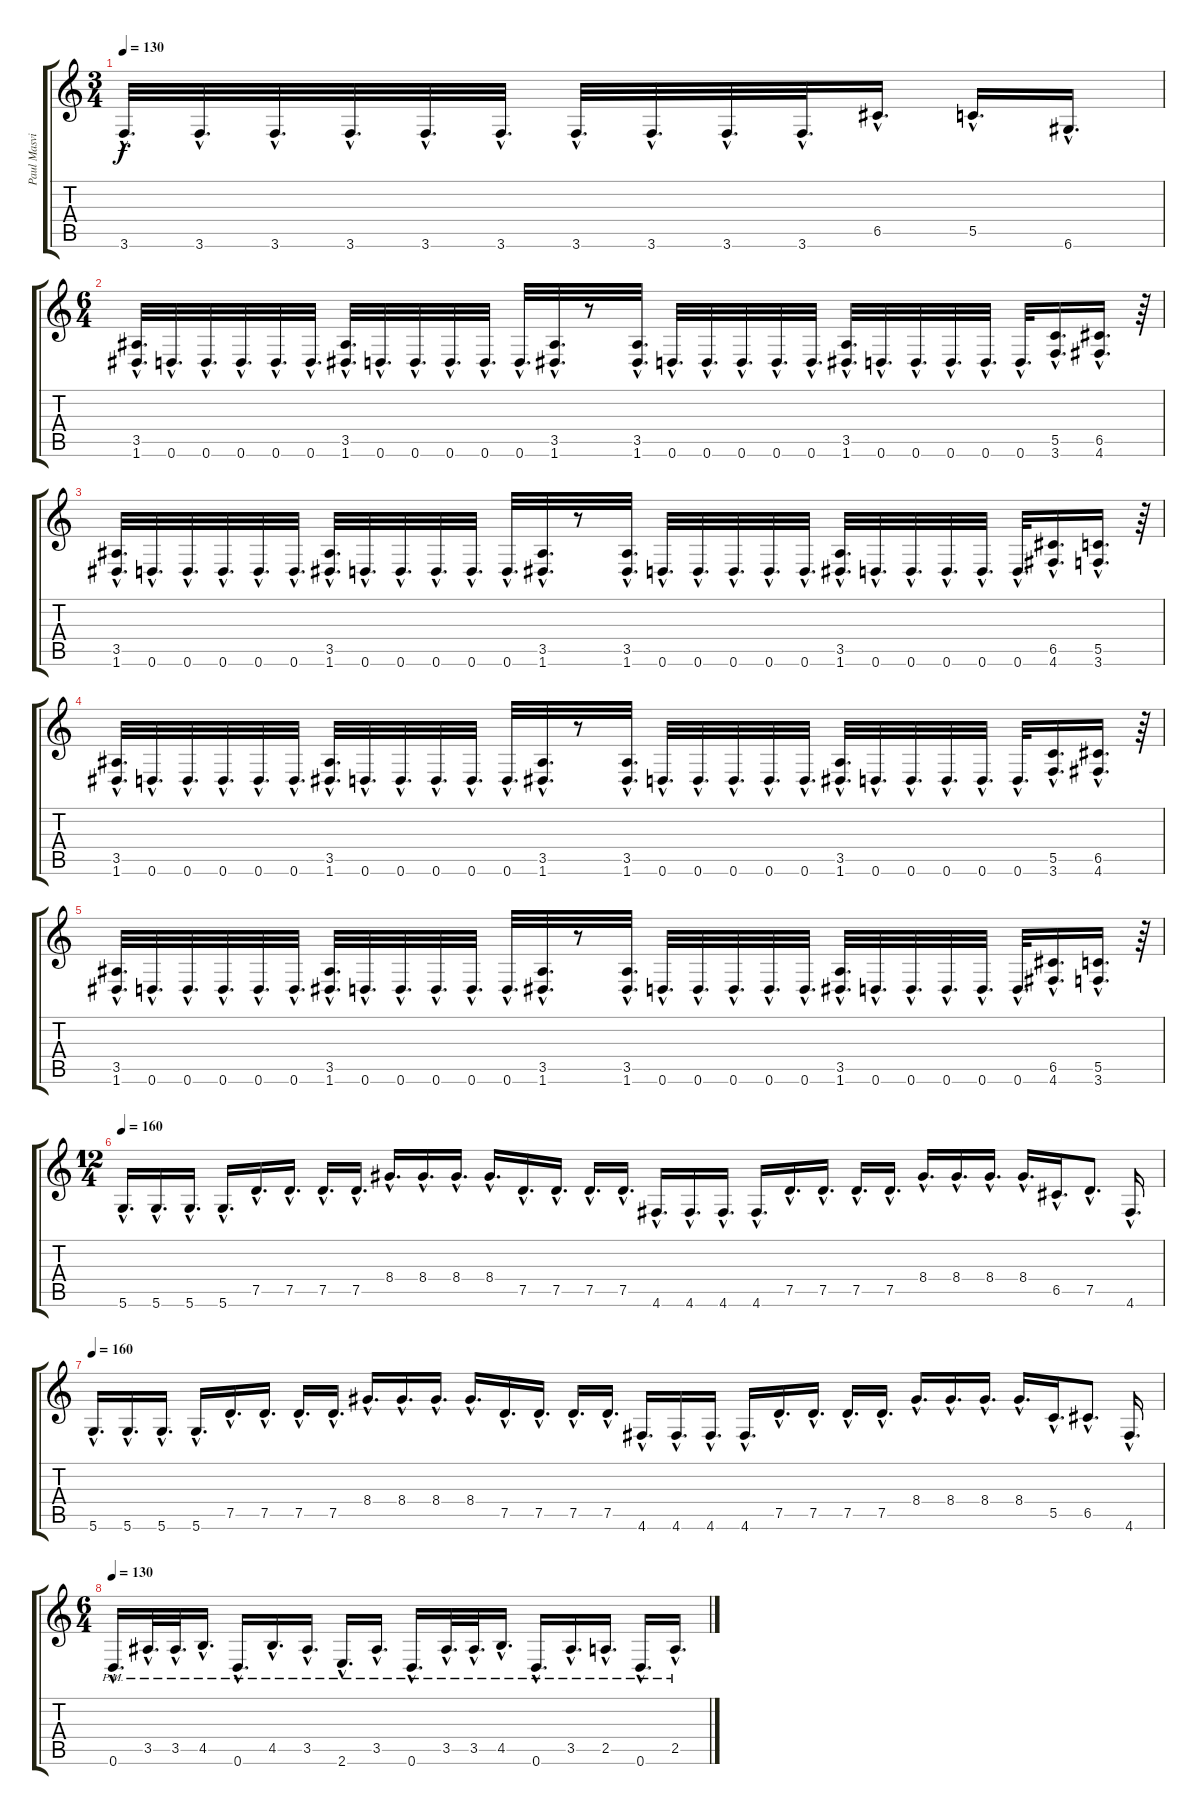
\track ("Paul Masvidal" "Paul Masvi") {instrument distortionguitar}
\staff {score tabs}
\tuning (D4 A3 F3 C3 G2 D2) {hide}
\ts (3 4)
\tempo 130
\clef g2
\ks c
3.6{hac}.32{d dy f} 3.6{hac}.32{d} 3.6{hac}.32{d} 3.6{hac}.32{d} 3.6{hac}.32{d} 3.6{hac}.32{d} 3.6{hac}.32{d} 3.6{hac}.32{d} 3.6{hac}.32{d} 3.6{hac}.32{d} 6.5{hac}.16{d} 5.5{hac}.16{d} 6.6{hac}.16{d} |
\ts (6 4)
(3.5{hac} 1.6{hac}).32{d} 0.6{hac}.32{d} 0.6{hac}.32{d} 0.6{hac}.32{d} 0.6{hac}.32{d} 0.6{hac}.32{d} (3.5{hac} 1.6{hac}).32{d} 0.6{hac}.32{d} 0.6{hac}.32{d} 0.6{hac}.32{d} 0.6{hac}.32{d} 0.6{hac}.32{d} (3.5{hac} 1.6{hac}).32{d} r.8 (3.5{hac} 1.6{hac}).32{d} 0.6{hac}.32{d} 0.6{hac}.32{d} 0.6{hac}.32{d} 0.6{hac}.32{d} 0.6{hac}.32{d} (3.5{hac} 1.6{hac}).32{d} 0.6{hac}.32{d} 0.6{hac}.32{d} 0.6{hac}.32{d} 0.6{hac}.32{d} 0.6{hac}.32{d} (5.5{hac} 3.6{hac}).16{d} (6.5{hac} 4.6{hac}).16{d} r.64 |
(3.5{hac} 1.6{hac}).32{d} 0.6{hac}.32{d} 0.6{hac}.32{d} 0.6{hac}.32{d} 0.6{hac}.32{d} 0.6{hac}.32{d} (3.5{hac} 1.6{hac}).32{d} 0.6{hac}.32{d} 0.6{hac}.32{d} 0.6{hac}.32{d} 0.6{hac}.32{d} 0.6{hac}.32{d} (3.5{hac} 1.6{hac}).32{d} r.8 (3.5{hac} 1.6{hac}).32{d} 0.6{hac}.32{d} 0.6{hac}.32{d} 0.6{hac}.32{d} 0.6{hac}.32{d} 0.6{hac}.32{d} (3.5{hac} 1.6{hac}).32{d} 0.6{hac}.32{d} 0.6{hac}.32{d} 0.6{hac}.32{d} 0.6{hac}.32{d} 0.6{hac}.32{d} (6.5{hac} 4.6{hac}).16{d} (5.5{hac} 3.6{hac}).16{d} r.64 |
(3.5{hac} 1.6{hac}).32{d} 0.6{hac}.32{d} 0.6{hac}.32{d} 0.6{hac}.32{d} 0.6{hac}.32{d} 0.6{hac}.32{d} (3.5{hac} 1.6{hac}).32{d} 0.6{hac}.32{d} 0.6{hac}.32{d} 0.6{hac}.32{d} 0.6{hac}.32{d} 0.6{hac}.32{d} (3.5{hac} 1.6{hac}).32{d} r.8 (3.5{hac} 1.6{hac}).32{d} 0.6{hac}.32{d} 0.6{hac}.32{d} 0.6{hac}.32{d} 0.6{hac}.32{d} 0.6{hac}.32{d} (3.5{hac} 1.6{hac}).32{d} 0.6{hac}.32{d} 0.6{hac}.32{d} 0.6{hac}.32{d} 0.6{hac}.32{d} 0.6{hac}.32{d} (5.5{hac} 3.6{hac}).16{d} (6.5{hac} 4.6{hac}).16{d} r.64 |
(3.5{hac} 1.6{hac}).32{d} 0.6{hac}.32{d} 0.6{hac}.32{d} 0.6{hac}.32{d} 0.6{hac}.32{d} 0.6{hac}.32{d} (3.5{hac} 1.6{hac}).32{d} 0.6{hac}.32{d} 0.6{hac}.32{d} 0.6{hac}.32{d} 0.6{hac}.32{d} 0.6{hac}.32{d} (3.5{hac} 1.6{hac}).32{d} r.8 (3.5{hac} 1.6{hac}).32{d} 0.6{hac}.32{d} 0.6{hac}.32{d} 0.6{hac}.32{d} 0.6{hac}.32{d} 0.6{hac}.32{d} (3.5{hac} 1.6{hac}).32{d} 0.6{hac}.32{d} 0.6{hac}.32{d} 0.6{hac}.32{d} 0.6{hac}.32{d} 0.6{hac}.32{d} (6.5{hac} 4.6{hac}).16{d} (5.5{hac} 3.6{hac}).16{d} r.64 |
\ts (12 4)
\tempo 160
5.6{hac}.16{d} 5.6{hac}.16{d} 5.6{hac}.16{d} 5.6{hac}.16{d} 7.5{hac}.16{d} 7.5{hac}.16{d} 7.5{hac}.16{d} 7.5{hac}.16{d} 8.4{hac}.16{d} 8.4{hac}.16{d} 8.4{hac}.16{d} 8.4{hac}.16{d} 7.5{hac}.16{d} 7.5{hac}.16{d} 7.5{hac}.16{d} 7.5{hac}.16{d} 4.6{hac}.16{d} 4.6{hac}.16{d} 4.6{hac}.16{d} 4.6{hac}.16{d} 7.5{hac}.16{d} 7.5{hac}.16{d} 7.5{hac}.16{d} 7.5{hac}.16{d} 8.4{hac}.16{d} 8.4{hac}.16{d} 8.4{hac}.16{d} 8.4{hac}.16{d} 6.5{hac}.16{d} 7.5{hac}.8{d} 4.6{hac}.16{d} |
\tempo 160
5.6{hac}.16{d} 5.6{hac}.16{d} 5.6{hac}.16{d} 5.6{hac}.16{d} 7.5{hac}.16{d} 7.5{hac}.16{d} 7.5{hac}.16{d} 7.5{hac}.16{d} 8.4{hac}.16{d} 8.4{hac}.16{d} 8.4{hac}.16{d} 8.4{hac}.16{d} 7.5{hac}.16{d} 7.5{hac}.16{d} 7.5{hac}.16{d} 7.5{hac}.16{d} 4.6{hac}.16{d} 4.6{hac}.16{d} 4.6{hac}.16{d} 4.6{hac}.16{d} 7.5{hac}.16{d} 7.5{hac}.16{d} 7.5{hac}.16{d} 7.5{hac}.16{d} 8.4{hac}.16{d} 8.4{hac}.16{d} 8.4{hac}.16{d} 8.4{hac}.16{d} 5.5{hac}.16{d} 6.5{hac}.8{d} 4.6{hac}.16{d} |
\ts (6 4)
\tempo 130
0.6{hac pm}.16{d} 3.5{hac pm}.32{d} 3.5{hac pm}.32{d} 4.5{hac pm}.16{d} 0.6{hac pm}.16{d} 4.5{hac pm}.16{d} 3.5{hac pm}.16{d} 2.6{hac pm}.16{d} 3.5{hac pm}.16{d} 0.6{hac pm}.16{d} 3.5{hac pm}.32{d} 3.5{hac pm}.32{d} 4.5{hac pm}.16{d} 0.6{hac pm}.16{d} 3.5{hac pm}.16{d} 2.5{hac pm}.16{d} 0.6{hac pm}.16{d} 2.5{hac pm}.16{d}
